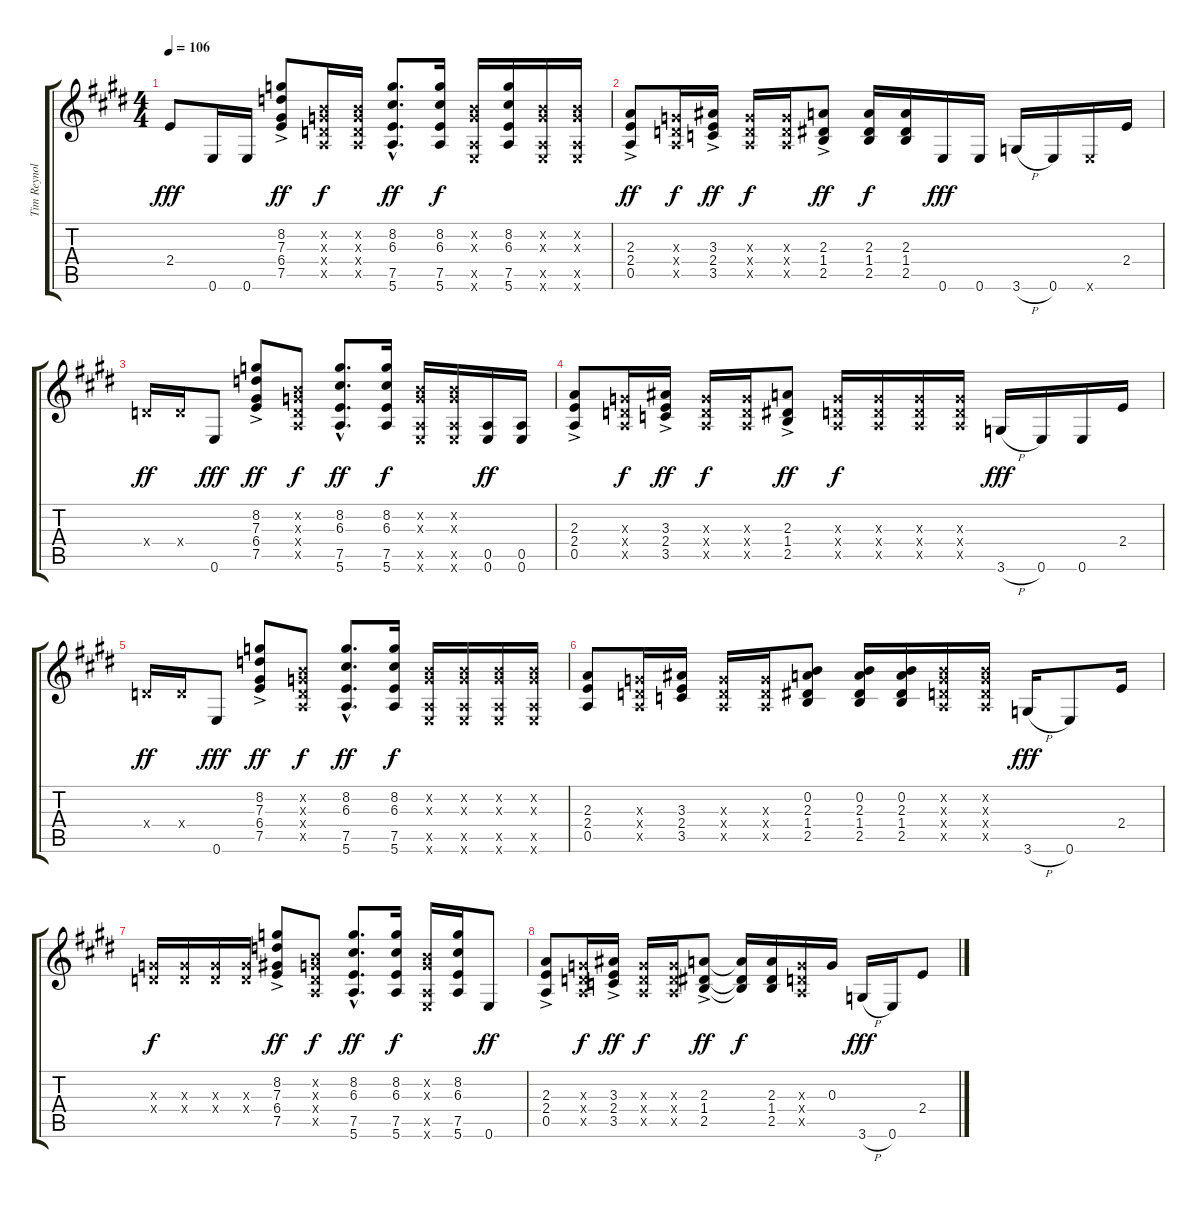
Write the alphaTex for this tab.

\track ("Tim Reynolds" "Tim Reynol") {instrument acousticguitarsteel}
\staff {score tabs}
\tuning (E4 B3 G3 D3 A2 E2) {hide}
\ts (4 4)
\tempo 106
\clef g2
\ks e
2.4.8{dy fff} 0.6.16 0.6.16 (8.2{ac} 7.3{ac} 6.4{ac} 7.5{ac}).8{dy ff} (0.2{x} 0.3{x} 0.4{x} 0.5{x}).16{dy f} (0.2{x} 0.3{x} 0.4{x} 0.5{x}).16 (8.2{hac} 6.3{hac} 7.5{hac} 5.6{hac}).8{d dy ff} (8.2 6.3 7.5 5.6).16{dy f} (0.2{x} 0.3{x} 0.5{x} 0.6{x}).16 (8.2 6.3 7.5 5.6).16 (0.2{x} 0.3{x} 0.5{x} 0.6{x}).16 (0.2{x} 0.3{x} 0.5{x} 0.6{x}).16 |
(2.3{ac} 2.4{ac} 0.5{ac}).8{dy ff} (0.3{x} 0.4{x} 0.5{x}).16{dy f} (3.3{ac} 2.4{ac} 3.5{ac}).16{dy ff} (0.3{x} 0.4{x} 0.5{x}).16{dy f} (0.3{x} 0.4{x} 0.5{x}).16 (2.3{ac} 1.4{ac} 2.5{ac}).8{dy ff} (2.3 1.4 2.5).16{dy f} (2.3 1.4 2.5).16 0.6.16{dy fff} 0.6.16 3.6{h}.16 0.6.16 0.6{x}.16 2.4.16 |
0.4{x}.16{dy ff} 0.4{x}.16 0.6.8{dy fff} (8.2{ac} 7.3{ac} 6.4{ac} 7.5{ac}).8{dy ff} (0.2{x} 0.3{x} 0.4{x} 0.5{x}).8{dy f} (8.2{hac} 6.3{hac} 7.5{hac} 5.6{hac}).8{d dy ff} (8.2 6.3 7.5 5.6).16{dy f} (0.2{x} 0.3{x} 0.5{x} 0.6{x}).16 (0.2{x} 0.3{x} 0.5{x} 0.6{x}).16 (0.5 0.6).16{dy ff} (0.5 0.6).16 |
(2.3{ac} 2.4{ac} 0.5{ac}).8 (0.3{x} 0.4{x} 0.5{x}).16{dy f} (3.3{ac} 2.4{ac} 3.5{ac}).16{dy ff} (0.3{x} 0.4{x} 0.5{x}).16{dy f} (0.3{x} 0.4{x} 0.5{x}).16 (2.3{ac} 1.4{ac} 2.5{ac}).8{dy ff} (0.3{x} 0.4{x} 0.5{x}).16{dy f} (0.3{x} 0.4{x} 0.5{x}).16 (0.3{x} 0.4{x} 0.5{x}).16 (0.3{x} 0.4{x} 0.5{x}).16 3.6{h}.16{dy fff} 0.6.16 0.6.16 2.4.16 |
0.4{x}.16{dy ff} 0.4{x}.16 0.6.8{dy fff} (8.2{ac} 7.3{ac} 6.4{ac} 7.5{ac}).8{dy ff} (0.2{x} 0.3{x} 0.4{x} 0.5{x}).8{dy f} (8.2{hac} 6.3{hac} 7.5{hac} 5.6{hac}).8{d dy ff} (8.2 6.3 7.5 5.6).16{dy f} (0.2{x} 0.3{x} 0.5{x} 0.6{x}).16 (0.2{x} 0.3{x} 0.5{x} 0.6{x}).16 (0.2{x} 0.3{x} 0.5{x} 0.6{x}).16 (0.2{x} 0.3{x} 0.5{x} 0.6{x}).16 |
(2.3 2.4 0.5).8 (0.3{x} 0.4{x} 0.5{x}).16 (3.3 2.4 3.5).16 (0.3{x} 0.4{x} 0.5{x}).16 (0.3{x} 0.4{x} 0.5{x}).16 (0.2 2.3 1.4 2.5).8 (0.2 2.3 1.4 2.5).16 (0.2 2.3 1.4 2.5).16 (0.2{x} 0.3{x} 0.4{x} 0.5{x}).16 (0.2{x} 0.3{x} 0.4{x} 0.5{x}).16 3.6{h}.16{dy fff} 0.6.8 2.4.16 |
(0.3{x} 0.4{x}).16{dy f} (0.3{x} 0.4{x}).16 (0.3{x} 0.4{x}).16 (0.3{x} 0.4{x}).16 (8.2{ac} 7.3{ac} 6.4{ac} 7.5{ac}).8{dy ff} (0.2{x} 0.3{x} 0.4{x} 0.5{x}).8{dy f} (8.2{hac} 6.3{hac} 7.5{hac} 5.6{hac}).8{d dy ff} (8.2 6.3 7.5 5.6).16{dy f} (0.2{x} 0.3{x} 0.5{x} 0.6{x}).16 (8.2 6.3 7.5 5.6).16 0.6.8{dy ff} |
(2.3{ac} 2.4{ac} 0.5{ac}).8 (0.3{x} 0.4{x} 0.5{x}).16{dy f} (3.3{ac} 2.4{ac} 3.5{ac}).16{dy ff} (0.3{x} 0.4{x} 0.5{x}).16{dy f} (0.3{x} 0.4{x} 0.5{x}).16 (2.3{ac} 1.4{ac} 2.5{ac}).8{dy ff} (2.3{t} 1.4{t} 2.5{t}).16{dy f} (2.3 1.4 2.5).16 (0.3{x} 0.4{x} 0.5{x}).16 0.3.16 3.6{h}.16{dy fff} 0.6.16 2.4.8
